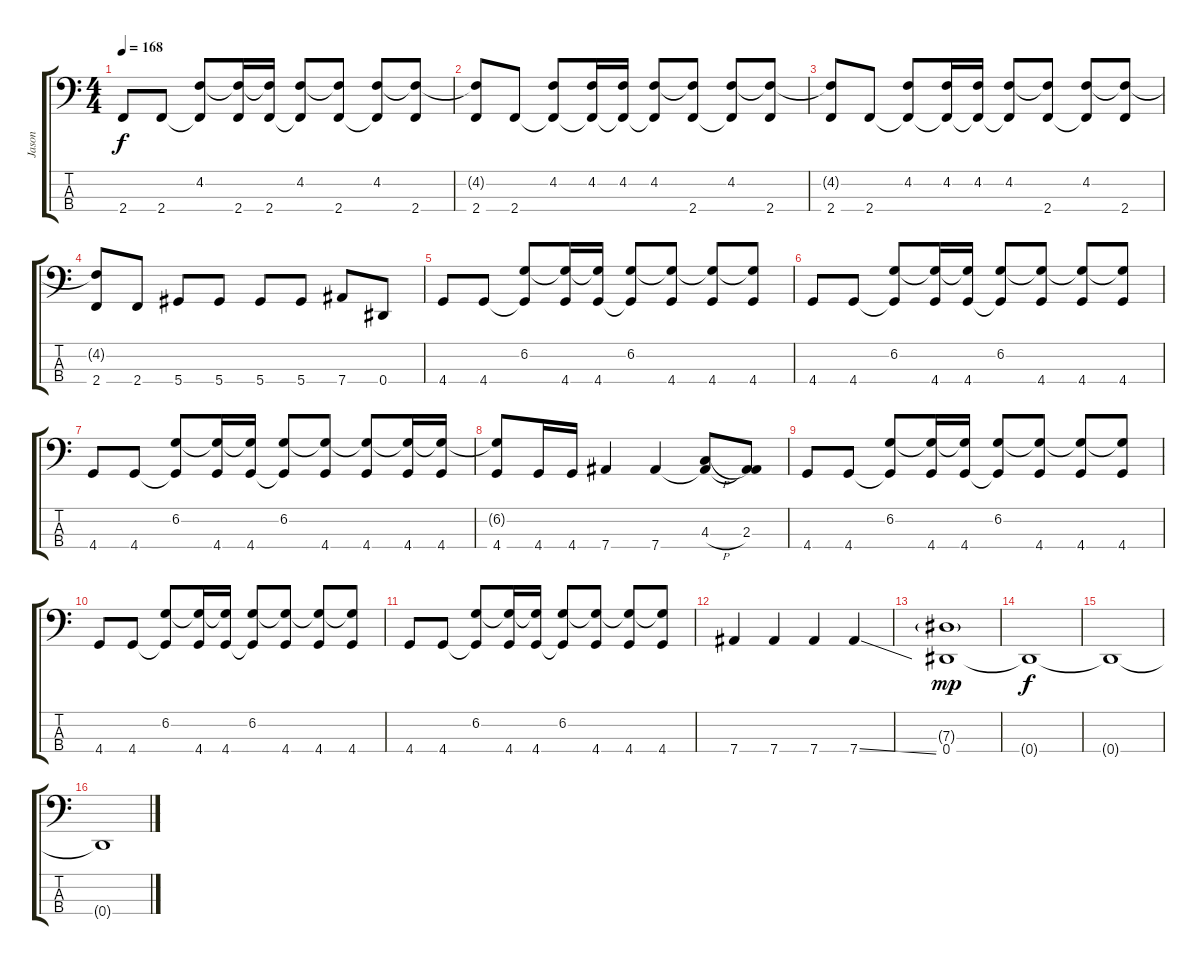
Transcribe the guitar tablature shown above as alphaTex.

\track ("Jason" "Jason") {instrument electricbassfinger}
\staff {score tabs}
\tuning (Gb2 Db2 Ab1 Eb1) {hide}
\ts (4 4)
\tempo 168
\clef f4
\ks c
2.4.8{dy f} 2.4.8 (4.2 2.4{t}).8 (4.2{t} 2.4).16 (4.2{t} 2.4).16 (4.2 2.4{t}).8 (4.2{t} 2.4).8 (4.2 2.4{t}).8 (4.2{t} 2.4).8 |
(4.2{t} 2.4).8 2.4.8 (4.2 2.4{t}).8 (4.2 2.4{t}).16 (4.2 2.4{t}).16 (4.2 2.4{t}).8 (4.2{t} 2.4).8 (4.2 2.4{t}).8 (4.2{t} 2.4).8 |
(4.2{t} 2.4).8 2.4.8 (4.2 2.4{t}).8 (4.2 2.4{t}).16 (4.2 2.4{t}).16 (4.2 2.4{t}).8 (4.2{t} 2.4).8 (4.2 2.4{t}).8 (4.2{t} 2.4).8 |
(4.2{t} 2.4).8 2.4.8 5.4.8 5.4.8 5.4.8 5.4.8 7.4.8 0.4.8 |
4.4.8 4.4.8 (6.2 4.4{t}).8 (6.2{t} 4.4).16 (6.2{t} 4.4).16 (6.2 4.4{t}).8 (6.2{t} 4.4).8 (6.2{t} 4.4).8 (6.2{t} 4.4).8 |
4.4.8 4.4.8 (6.2 4.4{t}).8 (6.2{t} 4.4).16 (6.2{t} 4.4).16 (6.2 4.4{t}).8 (6.2{t} 4.4).8 (6.2{t} 4.4).8 (6.2{t} 4.4).8 |
4.4.8 4.4.8 (6.2 4.4{t}).8 (6.2{t} 4.4).16 (6.2{t} 4.4).16 (6.2 4.4{t}).8 (6.2{t} 4.4).8 (6.2{t} 4.4).8 (6.2{t} 4.4).16 (6.2{t} 4.4).16 |
(6.2{t} 4.4).8 4.4.16 4.4.16 7.4.4 7.4.4 (4.3{h} 7.4{t}).8 (2.3 7.4{t}).8 |
4.4.8 4.4.8 (6.2 4.4{t}).8 (6.2{t} 4.4).16 (6.2{t} 4.4).16 (6.2 4.4{t}).8 (6.2{t} 4.4).8 (6.2{t} 4.4).8 (6.2{t} 4.4).8 |
4.4.8 4.4.8 (6.2 4.4{t}).8 (6.2{t} 4.4).16 (6.2{t} 4.4).16 (6.2 4.4{t}).8 (6.2{t} 4.4).8 (6.2{t} 4.4).8 (6.2{t} 4.4).8 |
4.4.8 4.4.8 (6.2 4.4{t}).8 (6.2{t} 4.4).16 (6.2{t} 4.4).16 (6.2 4.4{t}).8 (6.2{t} 4.4).8 (6.2{t} 4.4).8 (6.2{t} 4.4).8 |
7.4.4 7.4.4 7.4.4 7.4{ss}.4 |
(7.3{g} 0.4).1{dy mp} |
0.4{t}.1{dy f} |
0.4{t}.1 |
0.4{t}.1
